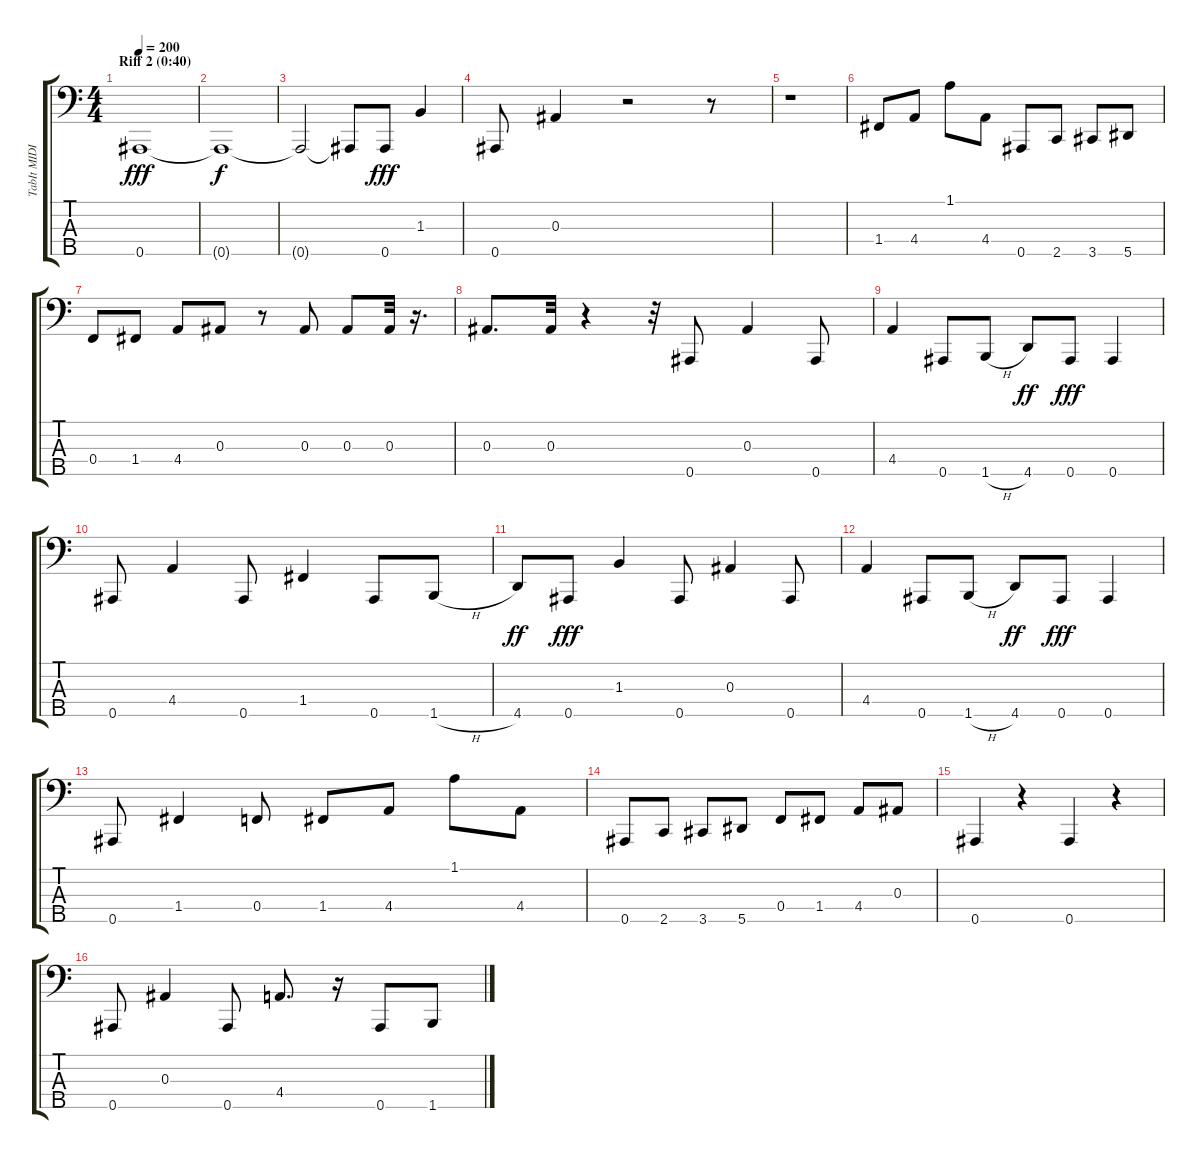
\track ("TabIt MIDI - Track 3" "TabIt MIDI") {instrument electricbasspick}
\staff {score tabs}
\tuning (Ab2 Eb2 Bb1 F1 Bb0) {hide}
\ts (4 4)
\section ("" "Riff 2 (0:40)")
\tempo 200
\clef f4
\ks c
0.5.1{dy fff} |
0.5{t}.1{dy f} |
0.5{t}.2 0.5{t}.8 0.5.8{dy fff} 1.3.4 |
0.5.8 0.3.4 r.2 r.8 |
r.1 |
1.4.8 4.4.8 1.1.8 4.4.8 0.5.8 2.5.8 3.5.8 5.5.8 |
0.4.8 1.4.8 4.4.8 0.3.8 r.8 0.3.8 0.3.8 0.3.32 r.16{d} |
0.3.8{d} 0.3.32 r.4 r.32 0.5.8 0.3.4 0.5.8 |
4.4.4 0.5.8 1.5{h}.8 4.5.8{dy ff} 0.5.8{dy fff} 0.5.4 |
0.5.8 4.4.4 0.5.8 1.4.4 0.5.8 1.5{h}.8 |
4.5.8{dy ff} 0.5.8{dy fff} 1.3.4 0.5.8 0.3.4 0.5.8 |
4.4.4 0.5.8 1.5{h}.8 4.5.8{dy ff} 0.5.8{dy fff} 0.5.4 |
0.5.8 1.4.4 0.4.8 1.4.8 4.4.8 1.1.8 4.4.8 |
0.5.8 2.5.8 3.5.8 5.5.8 0.4.8 1.4.8 4.4.8 0.3.8 |
0.5.4 r.4 0.5.4 r.4 |
0.5.8 0.3.4 0.5.8 4.4.8{d} r.16 0.5.8 1.5{h}.8
